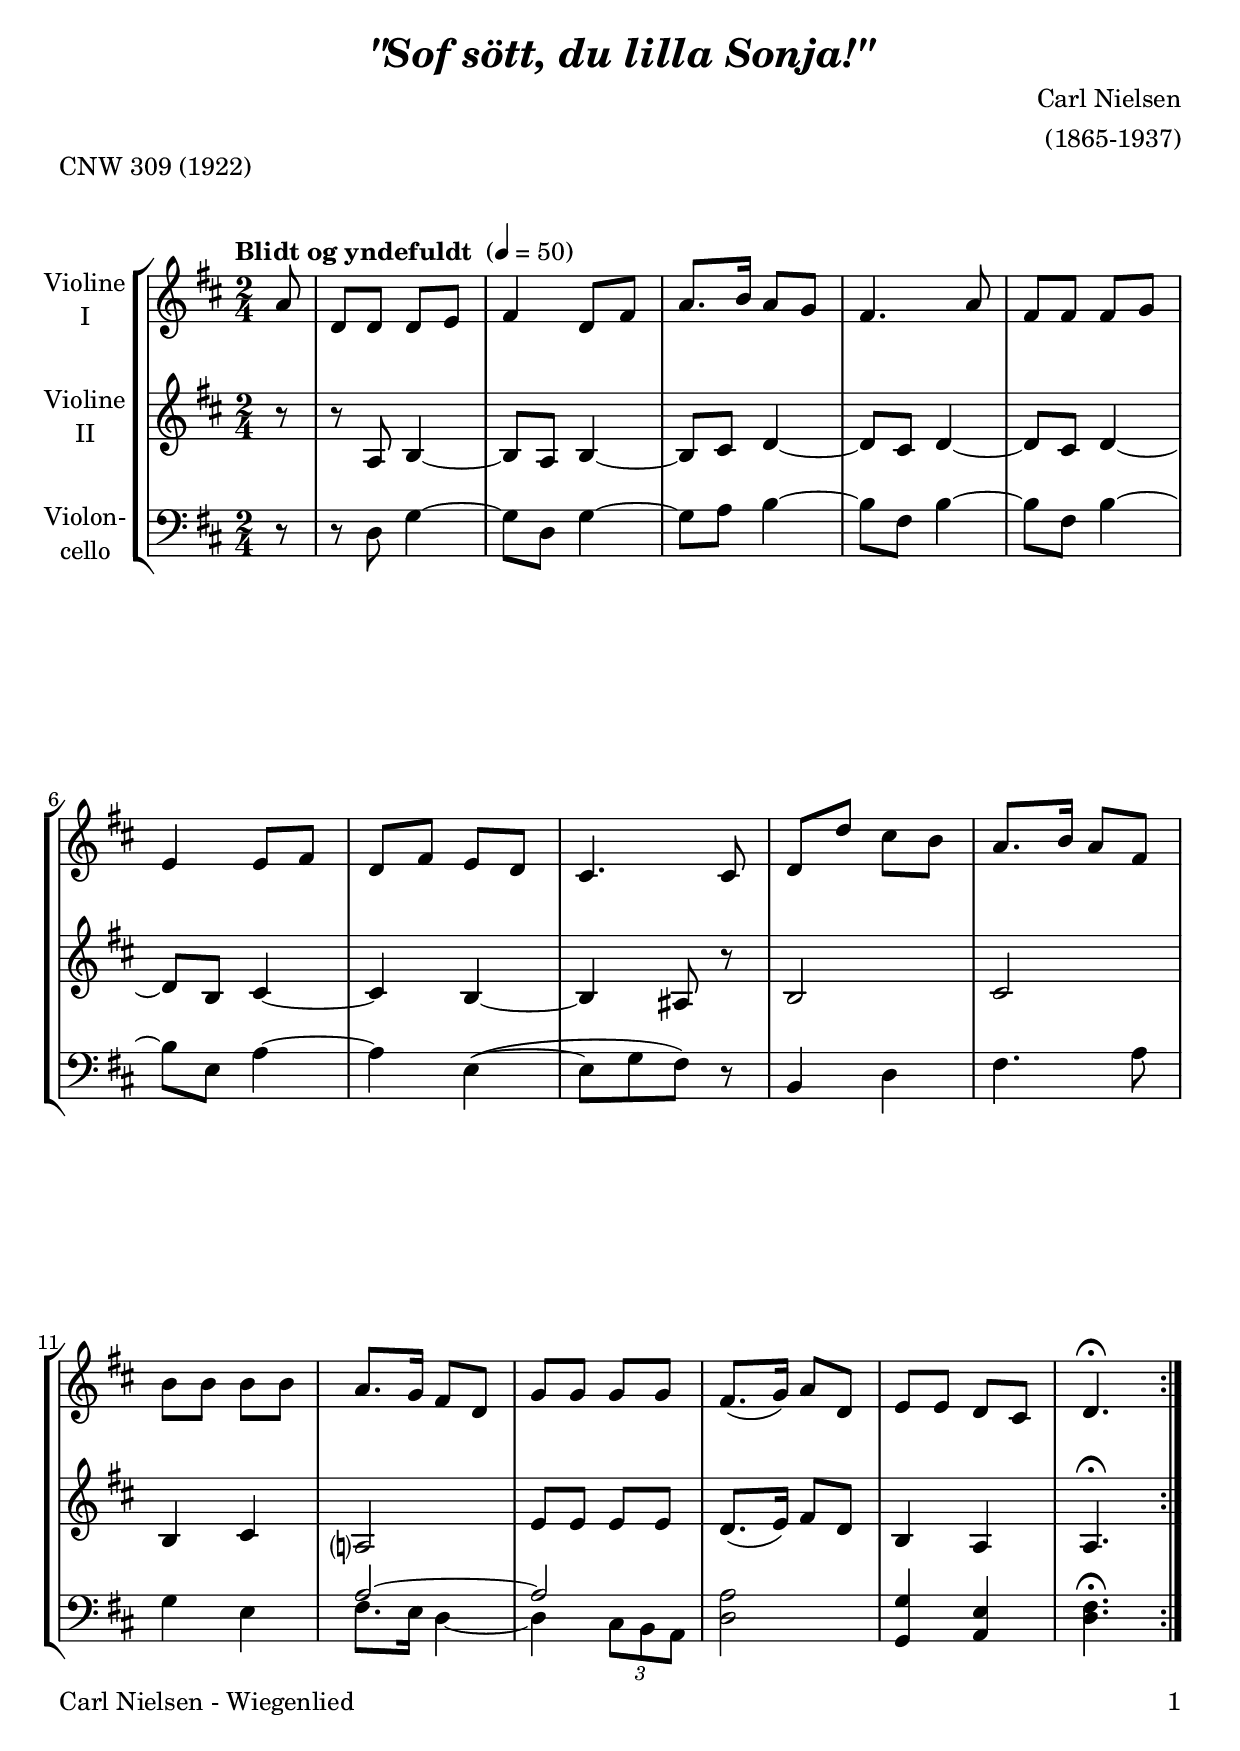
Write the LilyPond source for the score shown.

\version "2.20.2"
\include "deutsch.ly"

#(set-global-staff-size 22)

\header {
  title     = \markup \bold \italic "\"Sof sött, du lilla Sonja!\""
  composer  = "Carl Nielsen"
  arranger  = "(1865-1937)"
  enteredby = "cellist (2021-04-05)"
  piece     = "CNW 309 (1922)"
}

voiceconsts = {
  \key e \major
  \time 2/4
  \clef "treble"
%  \numericTimeSignature
  \compressEmptyMeasures
  % Set default beaming for all staves
%  \set Timing.beamExceptions = #'()
%  \set Timing.baseMoment     = #(ly:make-moment 1 4)
%  \set Timing.beatStructure  = #'(1 1 1)
  \tempo "Blidt og yndefuldt " 4=50
}

micl = "clarinet"
mifl = "flute"
miob = "oboe"
mifh = "french horn"
misx = "tenor sax"
mist = "string ensemble 1"
mivl = "violin"
miba = "cello"

boxa = { \bar "||" \mark \markup \box \italic "A" }
boxb = { \bar "||" \mark \markup \box \italic "B" }
boxc = { \bar "||" \mark \markup \box \italic "C" }
boxd = { \bar "||" \mark \markup \box \italic "D" }
boxe = { \bar "||" \mark \markup \box \italic "E" }
boxf = { \bar "||" \mark \markup \box \italic "F" }

arco = \markup \italic "arco"
atem = \mark \markup \box \italic "a tempo"
dsac = \mark \markup {
  \italic "D.S. al "
  \tiny \raise #1
  \musicglyph #"scripts.coda"
}
espr = \markup \italic "espr."
gcod = \mark \markup \musicglyph "scripts.coda"
gseg = \mark \markup \musicglyph "scripts.segno"
lgsm = \markup \italic "langsam"
molp = \markup { \italic "molto " \dynamic p }
pdol = \markup { \dynamic p \italic " dolce" }
pizz = \markup \italic "pizz."
pgrz = \markup { \dynamic p \italic " grazioso" }
rit  = \mark \markup \box \italic "rit."
rpap = \mark \markup \box \italic "rit. poco a poco"
ruwe = \mark \markup \box \italic "ruhiger werdend"
toco = \mark \markup { \lower #1 "al Coda " { \musicglyph #"scripts.coda"} }

va = \relative c'' {
  \voiceconsts

  \repeat volta 2 {
    \partial 8 h8
    e, e e fis
    gis4 e8 gis
    h8. cis16 h8 a
    gis4. h8
    
    gis gis gis a
    fis4 fis8 gis
    e gis fis e
    dis4. dis8
    e e' dis cis
    h8. cis16 h8 gis
    
    cis cis cis cis
    h8. a16 gis8 e
    a a a a
    gis8.( a16) h8 e, fis fis e dis
    e4.\fermata
  }
}

vb = \relative c' {
  \voiceconsts
  
  \repeat volta 2 {
    \partial 8 r8
    r h cis4~
    cis8 h cis4~
    cis8 dis e4~
    e8 dis e4~
    
    e8 dis e4~
    e8 cis dis4~
    dis cis~
    cis his8 r
    cis2
    dis
    
    cis4 dis
    h?2
    fis'8 fis fis fis
    e8.( fis16) gis8 e
    cis4 h
    h4.\fermata
  }
}

vc = \relative c {
  \voiceconsts
  \clef "bass"

  \repeat volta 2 {
    \partial 8 r8
    r e a4~
    a8 e a4~
    a8 h cis4~
    cis8 gis cis4~
    
    cis8 gis cis4~
    cis8 fis, h4~
    h fis(~
    fis8[ a gis]) r
    cis,4 e
    gis4. h8
    
    a4 fis
    << {
      h2~
      h
    } \\ {
      gis8. fis16 e4~
      e \tuplet 3/2 4 { dis8 cis h }
    } >>
    <e h'>2
    <a, a'>4 <h fis'>
    <e gis>4.\fermata
  }
}


music = \new StaffGroup <<
      \new Staff {
	\set Staff.midiInstrument = \mivl
	\set Staff.instrumentName = \markup \center-column { "Violine" "I" }
	\transpose e d { \va }
      }

      \new Staff {
	\set Staff.midiInstrument = \mivl
	\set Staff.instrumentName = \markup \center-column { "Violine" "II" }
	\transpose e d { \vb }
      }

      \new Staff {
	\set Staff.midiInstrument = \miba
	\set Staff.instrumentName = \markup \center-column { "Violon-" "cello" }
	\transpose e d { \vc }
      }
>>

\book {
   \paper {
    print-page-number = ##t
    print-first-page-number = ##t
    ragged-last-bottom = ##f
    oddHeaderMarkup = \markup \null
    evenHeaderMarkup = \markup \null
    oddFooterMarkup = \markup {
      \fill-line {
        \on-the-fly #print-page-number-check-first
        "Carl Nielsen - Wiegenlied" \fromproperty #'page:page-number-string
      }
    }
    evenFooterMarkup = \oddFooterMarkup
  } \score {
    \music
    \layout {}
  }

  \score {
    \unfoldRepeats \music

    \midi {
      \context {
        \Score
      }
    }
  }
}